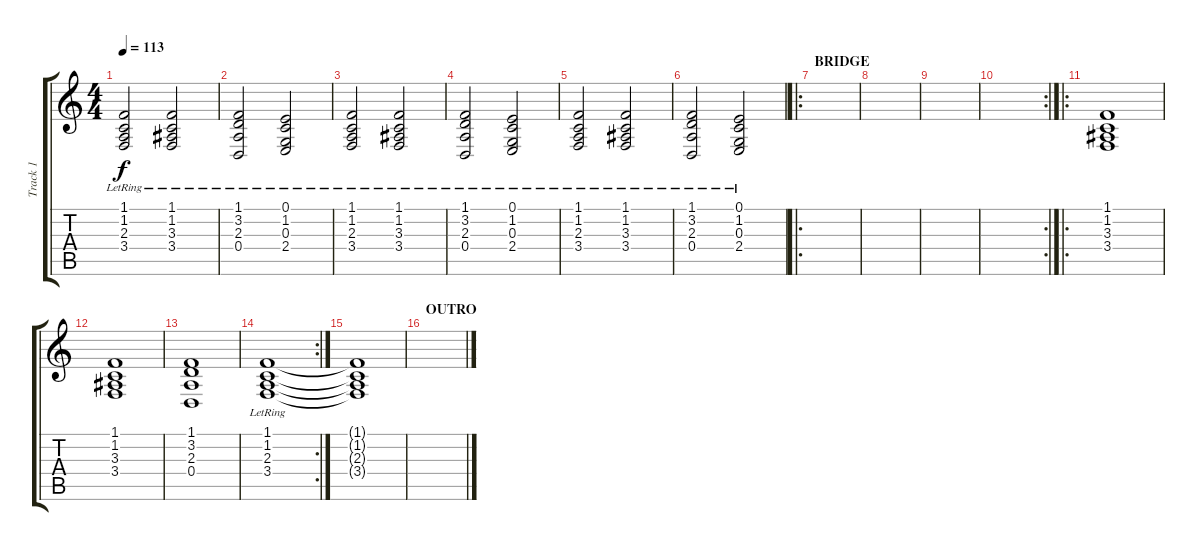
\track ("Track 1" "Track 1") {instrument stringensemble1}
\staff {score tabs}
\tuning (E4 B3 G3 D3 A2 E2) {hide}
\ts (4 4)
\tempo 113
\clef g2
\ks c
(1.1 1.2 2.3{lr} 3.4{lr}).2{dy f} (1.1{lr} 1.2 3.3 3.4).2 |
(1.1 3.2 2.3 0.4{lr}).2 (0.1 1.2 0.3 2.4{lr}).2 |
(1.1 1.2 2.3{lr} 3.4{lr}).2 (1.1{lr} 1.2 3.3 3.4).2 |
(1.1 3.2 2.3 0.4{lr}).2 (0.1 1.2 0.3 2.4{lr}).2 |
(1.1 1.2 2.3{lr} 3.4{lr}).2 (1.1{lr} 1.2 3.3 3.4).2 |
(1.1 3.2 2.3 0.4{lr}).2 (0.1 1.2 0.3 2.4{lr}).2 |
\ro
\section ("" "BRIDGE")
|
|
|
\rc 2
|
\ro
(1.1 1.2 3.3 3.4).1 |
(1.1 1.2 3.3 3.4).1 |
(1.1 3.2 2.3 0.4).1 |
\rc 2
(1.1{lr} 1.2 2.3 3.4).1 |
(1.1{t} 1.2{t} 2.3{t} 3.4{t}).1 |
\section ("" "OUTRO")
